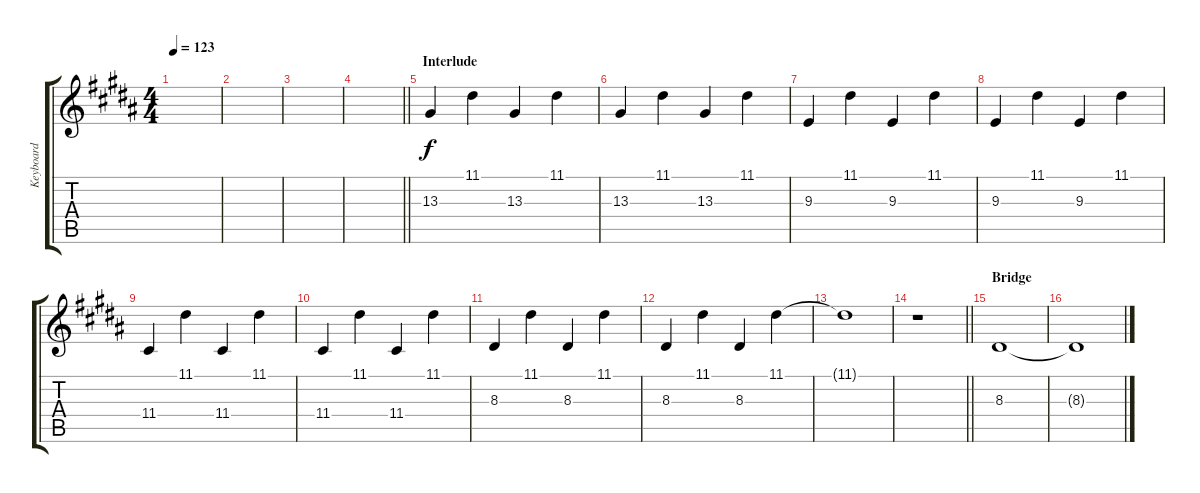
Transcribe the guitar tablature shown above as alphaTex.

\track ("Keyboard" "Keyboard") {instrument pad3polysynth}
\staff {score tabs}
\tuning (E4 B3 G3 D3 A2 E2) {hide}
\ts (4 4)
\tempo 123
\clef g2
\ks g#minor
|
|
|
\barLineRight lightlight
|
\section ("" "Interlude")
13.3.4 11.1.4 13.3.4 11.1.4 |
13.3.4 11.1.4 13.3.4 11.1.4 |
9.3.4 11.1.4 9.3.4 11.1.4 |
9.3.4 11.1.4 9.3.4 11.1.4 |
11.4.4 11.1.4 11.4.4 11.1.4 |
11.4.4 11.1.4 11.4.4 11.1.4 |
8.3.4 11.1.4 8.3.4 11.1.4 |
8.3.4 11.1.4 8.3.4 11.1.4 |
11.1{t}.1{volume 0} |
\barLineRight lightlight
r.1 |
\section ("" "Bridge")
8.3.1{volume 5} |
8.3{t}.1
